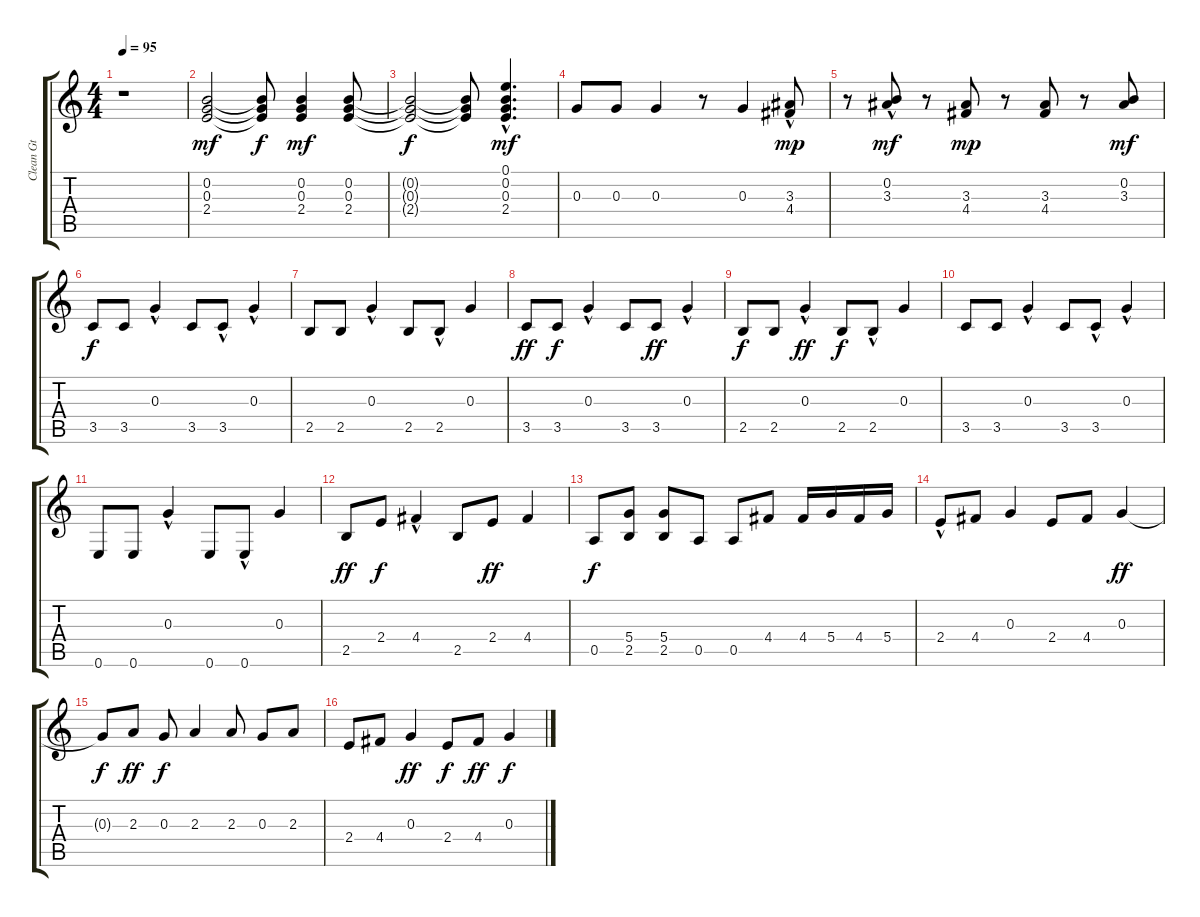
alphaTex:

\track ("Clean Gt" "Clean Gt") {instrument electricguitarclean}
\staff {score tabs}
\tuning (E4 B3 G3 D3 A2 E2) {hide}
\ts (4 4)
\tempo 95
\clef g2
\ks c
r.1{dy mf instrument electricguitarclean} |
(0.2 0.3 2.4).2 (0.2{t} 0.3{t} 2.4{t}).8{dy f} (0.2 0.3 2.4).4{dy mf} (0.2 0.3 2.4).8 |
(0.2{t} 0.3{t} 2.4{t}).2{dy f} (0.2{t} 0.3{t} 2.4{t}).8 (0.1{hac} 0.2{hac} 0.3{hac} 2.4{hac}).4{d dy mf} |
0.3.8 0.3.8 0.3.4 r.8 0.3.4 (3.3 4.4{hac}).8{dy mp} |
r.8 (0.2{hac} 3.3).8{dy mf} r.8 (3.3 4.4).8{dy mp} r.8 (3.3 4.4).8 r.8 (0.2 3.3).8{dy mf} |
3.5.8{dy f} 3.5.8 0.3{hac}.4 3.5.8 3.5{hac}.8 0.3{hac}.4 |
2.5.8 2.5.8 0.3{hac}.4 2.5.8 2.5{hac}.8 0.3.4 |
3.5.8{dy ff} 3.5.8{dy f} 0.3{hac}.4 3.5.8 3.5.8{dy ff} 0.3{hac}.4 |
2.5.8{dy f} 2.5.8 0.3{hac}.4{dy ff} 2.5.8{dy f} 2.5{hac}.8 0.3.4 |
3.5.8 3.5.8 0.3{hac}.4 3.5.8 3.5{hac}.8 0.3{hac}.4 |
0.6.8 0.6.8 0.3{hac}.4 0.6.8 0.6{hac}.8 0.3.4 |
2.5.8{dy ff} 2.4.8{dy f} 4.4{hac}.4 2.5.8 2.4.8{dy ff} 4.4.4 |
0.5.8{dy f} (5.4 2.5).8 (5.4 2.5).8 0.5.8 0.5.8 4.4.8 4.4.16 5.4.16 4.4.16 5.4.16 |
2.4{hac}.8 4.4.8 0.3.4 2.4.8 4.4.8 0.3.4{dy ff} |
0.3{t}.8{dy f} 2.3.8{dy ff} 0.3.8{dy f} 2.3.4 2.3.8 0.3.8 2.3.8 |
2.4.8 4.4.8 0.3.4{dy ff} 2.4.8{dy f} 4.4.8{dy ff} 0.3.4{dy f}
